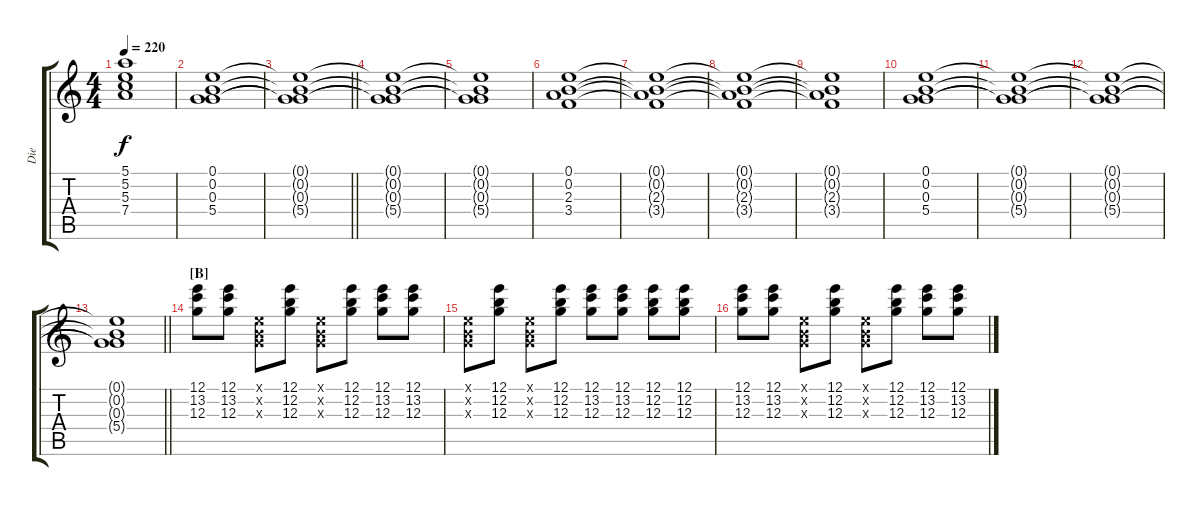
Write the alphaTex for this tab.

\track ("Die" "Die") {instrument overdrivenguitar}
\staff {score tabs}
\tuning (E4 B3 G3 D3 A2 E2) {hide}
\ts (4 4)
\tempo 220
\clef g2
\ks c
(5.1{t} 5.2{t} 5.3{t} 7.4{t}).1{dy f} |
(0.1 0.2 0.3 5.4).1 |
\barLineRight lightlight
(0.1{t} 0.2{t} 0.3{t} 5.4{t}).1 |
(0.1{t} 0.2{t} 0.3{t} 5.4{t}).1 |
(0.1{t} 0.2{t} 0.3{t} 5.4{t}).1 |
(0.1 0.2 2.3 3.4).1 |
(0.1{t} 0.2{t} 2.3{t} 3.4{t}).1 |
(0.1{t} 0.2{t} 2.3{t} 3.4{t}).1 |
(0.1{t} 0.2{t} 2.3{t} 3.4{t}).1 |
(0.1 0.2 0.3 5.4).1 |
(0.1{t} 0.2{t} 0.3{t} 5.4{t}).1 |
(0.1{t} 0.2{t} 0.3{t} 5.4{t}).1 |
\barLineRight lightlight
(0.1{t} 0.2{t} 0.3{t} 5.4{t}).1 |
\section ("" "[B]")
(12.1 13.2 12.3).8 (12.1 13.2 12.3).8 (0.1{x} 0.2{x} 0.3{x}).8 (12.1 12.2 12.3).8 (0.1{x} 0.2{x} 0.3{x}).8 (12.1 12.2 12.3).8 (12.1 13.2 12.3).8 (12.1 13.2 12.3).8 |
(0.1{x} 0.2{x} 0.3{x}).8 (12.1 12.2 12.3).8 (0.1{x} 0.2{x} 0.3{x}).8 (12.1 12.2 12.3).8 (12.1 13.2 12.3).8 (12.1 13.2 12.3).8 (12.1 12.2 12.3).8 (12.1 12.2 12.3).8 |
(12.1 13.2 12.3).8 (12.1 13.2 12.3).8 (0.1{x} 0.2{x} 0.3{x}).8 (12.1 12.2 12.3).8 (0.1{x} 0.2{x} 0.3{x}).8 (12.1 12.2 12.3).8 (12.1 13.2 12.3).8 (12.1 13.2 12.3).8
